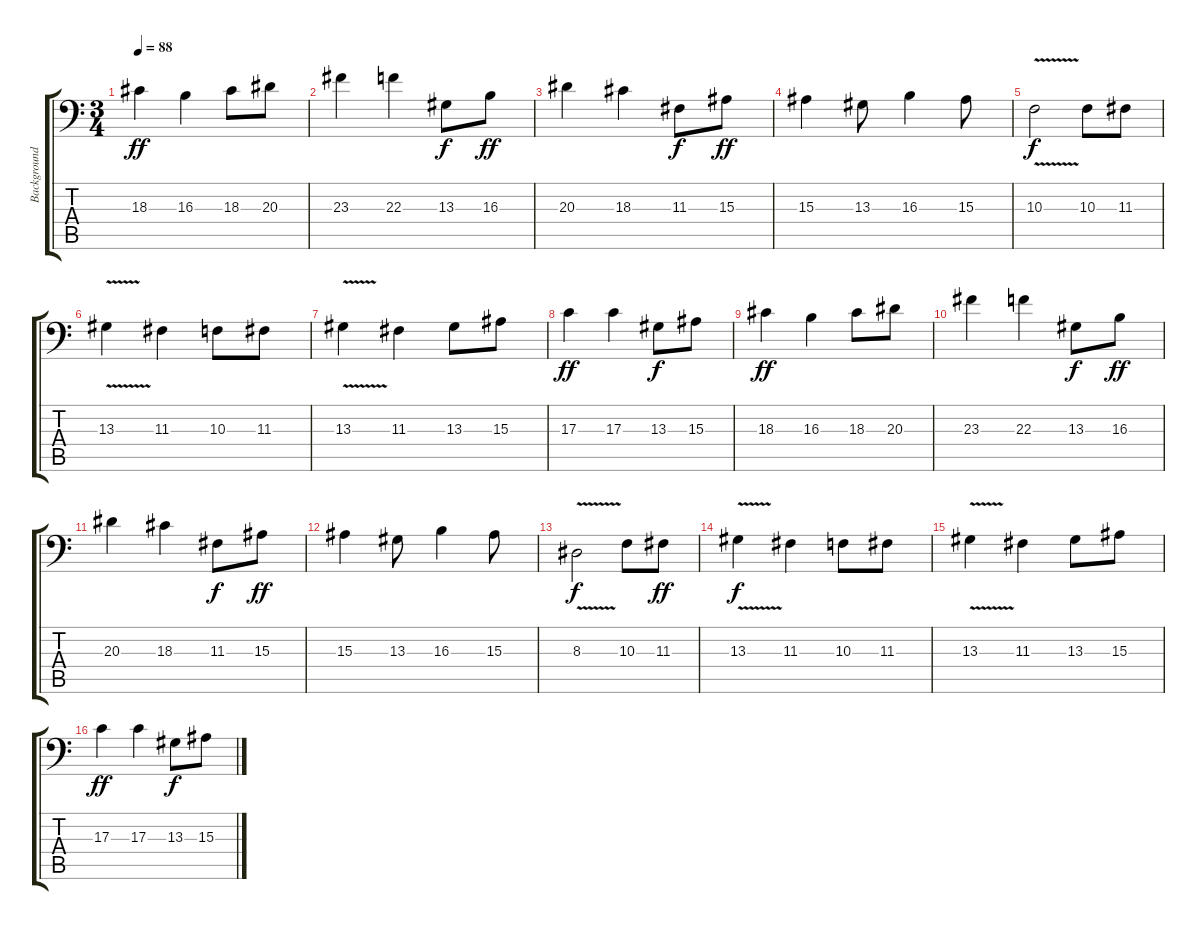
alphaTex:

\track ("Background Vocals" "Background") {instrument flute}
\staff {score tabs}
\tuning (E3 B2 G2 D2 A1 E1) {hide}
\ts (3 4)
\tempo 88
\clef f4
\ks c
18.3.4{dy ff} 16.3.4 18.3.8 20.3.8 |
23.3.4 22.3.4 13.3.8{dy f} 16.3.8{dy ff} |
20.3.4 18.3.4 11.3.8{dy f} 15.3.8{dy ff} |
15.3.4 13.3.8 16.3.4 15.3.8 |
10.3{v}.2{dy f} 10.3.8 11.3.8 |
13.3{v}.4 11.3.4 10.3.8 11.3.8 |
13.3{v}.4 11.3.4 13.3.8 15.3.8 |
17.3.4{dy ff} 17.3.4 13.3.8{dy f} 15.3.8 |
18.3.4{dy ff} 16.3.4 18.3.8 20.3.8 |
23.3.4 22.3.4 13.3.8{dy f} 16.3.8{dy ff} |
20.3.4 18.3.4 11.3.8{dy f} 15.3.8{dy ff} |
15.3.4 13.3.8 16.3.4 15.3.8 |
8.3{v}.2{dy f} 10.3.8 11.3.8{dy ff} |
13.3{v}.4{dy f} 11.3.4 10.3.8 11.3.8 |
13.3{v}.4 11.3.4 13.3.8 15.3.8 |
17.3.4{dy ff} 17.3.4 13.3.8{dy f} 15.3.8
